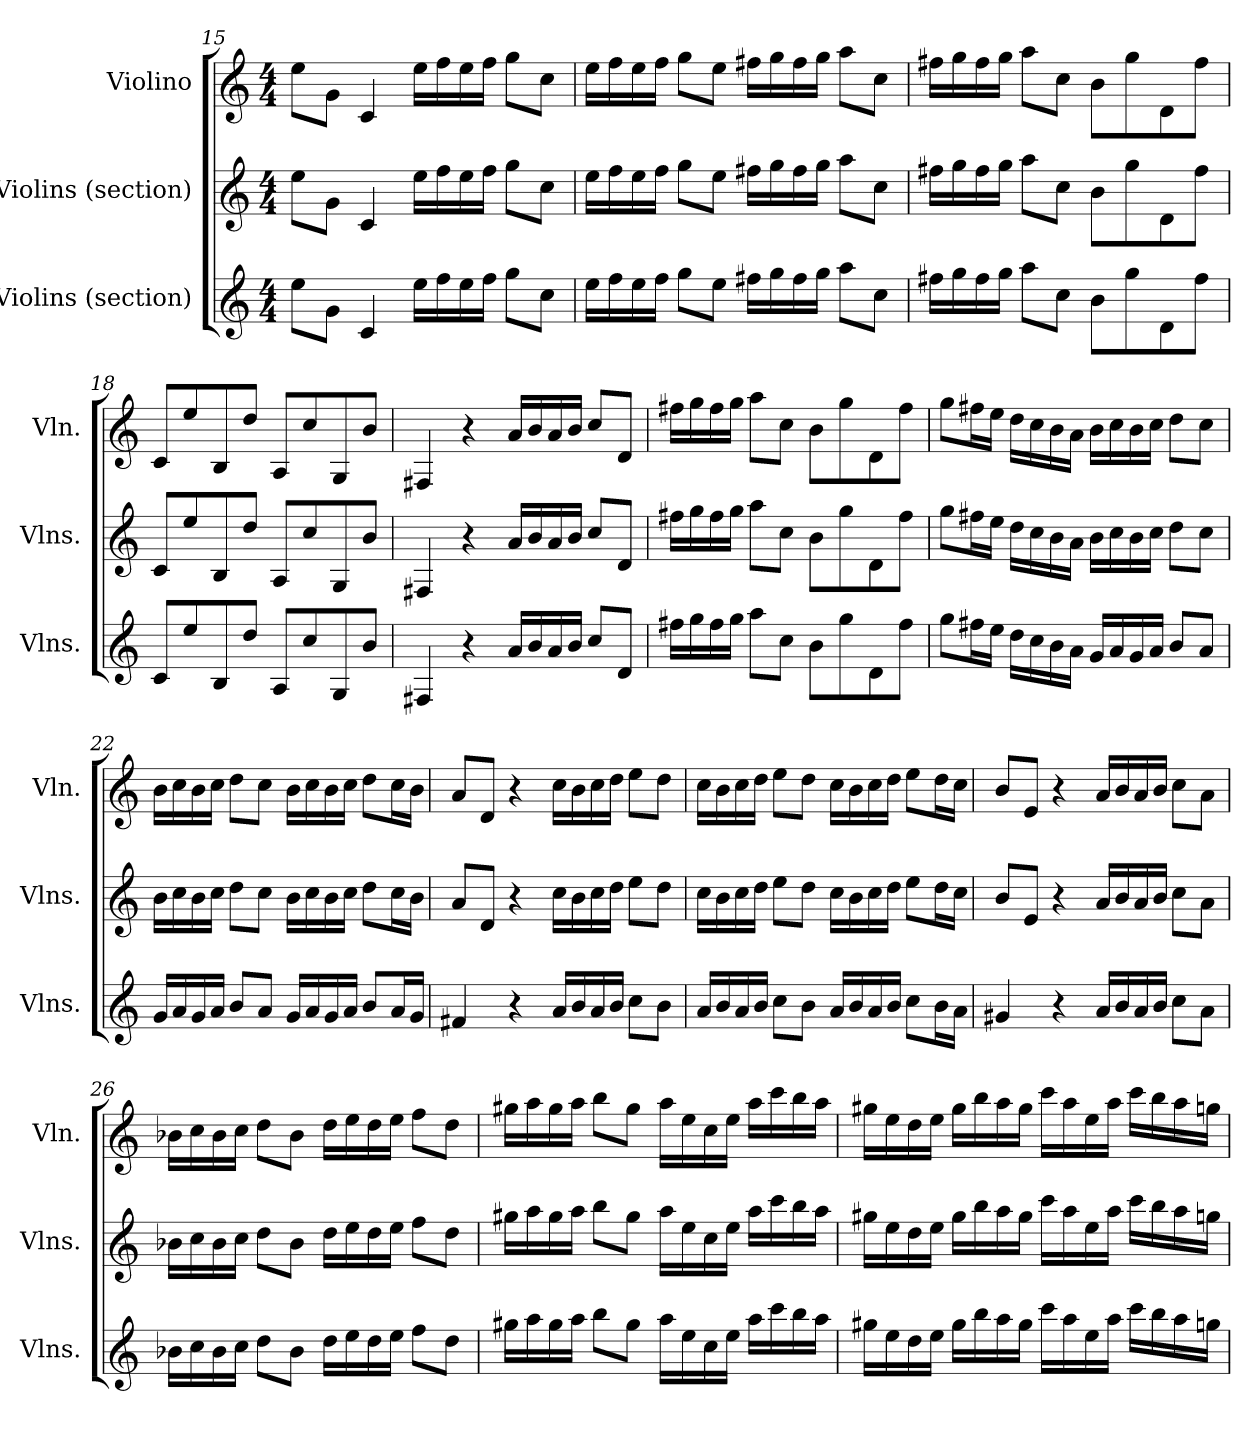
**kern	**kern	**kern
*part3	*part2	*part1
*staff3	*staff2	*staff1
*I"Violins (section)	*I"Violins (section)	*I"Violino
*I'Vlns.	*I'Vlns.	*I'Vln.
*clefG2	*clefG2	*clefG2
*k[]	*k[]	*k[]
*M4/4	*M4/4	*M4/4
=15	=15	=15
8ee\L	8ee\L	8ee\L
8g\J	8g\J	8g\J
4c/	4c/	4c/
16ee\LL	16ee\LL	16ee\LL
16ff\	16ff\	16ff\
16ee\	16ee\	16ee\
16ff\JJ	16ff\JJ	16ff\JJ
8gg\L	8gg\L	8gg\L
8cc\J	8cc\J	8cc\J
!!LO:PB:g=z
=16	=16	=16
16ee\LL	16ee\LL	16ee\LL
16ff\	16ff\	16ff\
16ee\	16ee\	16ee\
16ff\JJ	16ff\JJ	16ff\JJ
8gg\L	8gg\L	8gg\L
8ee\J	8ee\J	8ee\J
16ff#X\LL	16ff#X\LL	16ff#X\LL
16gg\	16gg\	16gg\
16ff#\	16ff#\	16ff#\
16gg\JJ	16gg\JJ	16gg\JJ
8aa\L	8aa\L	8aa\L
8cc\J	8cc\J	8cc\J
=17	=17	=17
16ff#X\LL	16ff#X\LL	16ff#X\LL
16gg\	16gg\	16gg\
16ff#\	16ff#\	16ff#\
16gg\JJ	16gg\JJ	16gg\JJ
8aa\L	8aa\L	8aa\L
8cc\J	8cc\J	8cc\J
8b\L	8b\L	8b\L
8gg\	8gg\	8gg\
8d\	8d\	8d\
8ff#\J	8ff#\J	8ff#\J
=18	=18	=18
8c/L	8c/L	8c/L
8ee/	8ee/	8ee/
8B/	8B/	8B/
8dd/J	8dd/J	8dd/J
8A/L	8A/L	8A/L
8cc/	8cc/	8cc/
8G/	8G/	8G/
8b/J	8b/J	8b/J
!!LO:LB:g=z
=19	=19	=19
4F#X/	4F#X/	4F#X/
4r	4r	4r
16a/LL	16a/LL	16a/LL
16b/	16b/	16b/
16a/	16a/	16a/
16b/JJ	16b/JJ	16b/JJ
8cc/L	8cc/L	8cc/L
8d/J	8d/J	8d/J
=20	=20	=20
16ff#X\LL	16ff#X\LL	16ff#X\LL
16gg\	16gg\	16gg\
16ff#\	16ff#\	16ff#\
16gg\JJ	16gg\JJ	16gg\JJ
8aa\L	8aa\L	8aa\L
8cc\J	8cc\J	8cc\J
8b\L	8b\L	8b\L
8gg\	8gg\	8gg\
8d\	8d\	8d\
8ff#\J	8ff#\J	8ff#\J
=21	=21	=21
8gg\L	8gg\L	8gg\L
16ff#X\L	16ff#X\L	16ff#X\L
16ee\JJ	16ee\JJ	16ee\JJ
16dd\LL	16dd\LL	16dd\LL
16cc\	16cc\	16cc\
16b\	16b\	16b\
16a\JJ	16a\JJ	16a\JJ
16g/LL	16b\LL	16b\LL
16a/	16cc\	16cc\
16g/	16b\	16b\
16a/JJ	16cc\JJ	16cc\JJ
8b/L	8dd\L	8dd\L
8a/J	8cc\J	8cc\J
!!LO:LB:g=z
=22	=22	=22
16g/LL	16b\LL	16b\LL
16a/	16cc\	16cc\
16g/	16b\	16b\
16a/JJ	16cc\JJ	16cc\JJ
8b/L	8dd\L	8dd\L
8a/J	8cc\J	8cc\J
16g/LL	16b\LL	16b\LL
16a/	16cc\	16cc\
16g/	16b\	16b\
16a/JJ	16cc\JJ	16cc\JJ
8b/L	8dd\L	8dd\L
16a/L	16cc\L	16cc\L
16g/JJ	16b\JJ	16b\JJ
=23	=23	=23
4f#X/	8a/L	8a/L
.	8d/J	8d/J
4r	4r	4r
16a/LL	16cc\LL	16cc\LL
16b/	16b\	16b\
16a/	16cc\	16cc\
16b/JJ	16dd\JJ	16dd\JJ
8cc\L	8ee\L	8ee\L
8b\J	8dd\J	8dd\J
=24	=24	=24
16a/LL	16cc\LL	16cc\LL
16b/	16b\	16b\
16a/	16cc\	16cc\
16b/JJ	16dd\JJ	16dd\JJ
8cc\L	8ee\L	8ee\L
8b\J	8dd\J	8dd\J
16a/LL	16cc\LL	16cc\LL
16b/	16b\	16b\
16a/	16cc\	16cc\
16b/JJ	16dd\JJ	16dd\JJ
8cc\L	8ee\L	8ee\L
16b\L	16dd\L	16dd\L
16a\JJ	16cc\JJ	16cc\JJ
!!LO:LB:g=z
=25	=25	=25
4g#X/	8b/L	8b/L
.	8e/J	8e/J
4r	4r	4r
16a/LL	16a/LL	16a/LL
16b/	16b/	16b/
16a/	16a/	16a/
16b/JJ	16b/JJ	16b/JJ
8cc\L	8cc\L	8cc\L
8a\J	8a\J	8a\J
=26	=26	=26
16b-X\LL	16b-X\LL	16b-X\LL
16cc\	16cc\	16cc\
16b-\	16b-\	16b-\
16cc\JJ	16cc\JJ	16cc\JJ
8dd\L	8dd\L	8dd\L
8b-\J	8b-\J	8b-\J
16dd\LL	16dd\LL	16dd\LL
16ee\	16ee\	16ee\
16dd\	16dd\	16dd\
16ee\JJ	16ee\JJ	16ee\JJ
8ff\L	8ff\L	8ff\L
8dd\J	8dd\J	8dd\J
=27	=27	=27
16gg#X\LL	16gg#X\LL	16gg#X\LL
16aa\	16aa\	16aa\
16gg#\	16gg#\	16gg#\
16aa\JJ	16aa\JJ	16aa\JJ
8bb\L	8bb\L	8bb\L
8gg#\J	8gg#\J	8gg#\J
16aa\LL	16aa\LL	16aa\LL
16ee\	16ee\	16ee\
16cc\	16cc\	16cc\
16ee\JJ	16ee\JJ	16ee\JJ
16aa\LL	16aa\LL	16aa\LL
16ccc\	16ccc\	16ccc\
16bb\	16bb\	16bb\
16aa\JJ	16aa\JJ	16aa\JJ
!!LO:LB:g=z
=28	=28	=28
16gg#X\LL	16gg#X\LL	16gg#X\LL
16ee\	16ee\	16ee\
16dd\	16dd\	16dd\
16ee\JJ	16ee\JJ	16ee\JJ
16gg#\LL	16gg#\LL	16gg#\LL
16bb\	16bb\	16bb\
16aa\	16aa\	16aa\
16gg#\JJ	16gg#\JJ	16gg#\JJ
16ccc\LL	16ccc\LL	16ccc\LL
16aa\	16aa\	16aa\
16ee\	16ee\	16ee\
16aa\JJ	16aa\JJ	16aa\JJ
16ccc\LL	16ccc\LL	16ccc\LL
16bb\	16bb\	16bb\
16aa\	16aa\	16aa\
16ggn\JJ	16ggn\JJ	16ggn\JJ
=	=	=
*-	*-	*-
